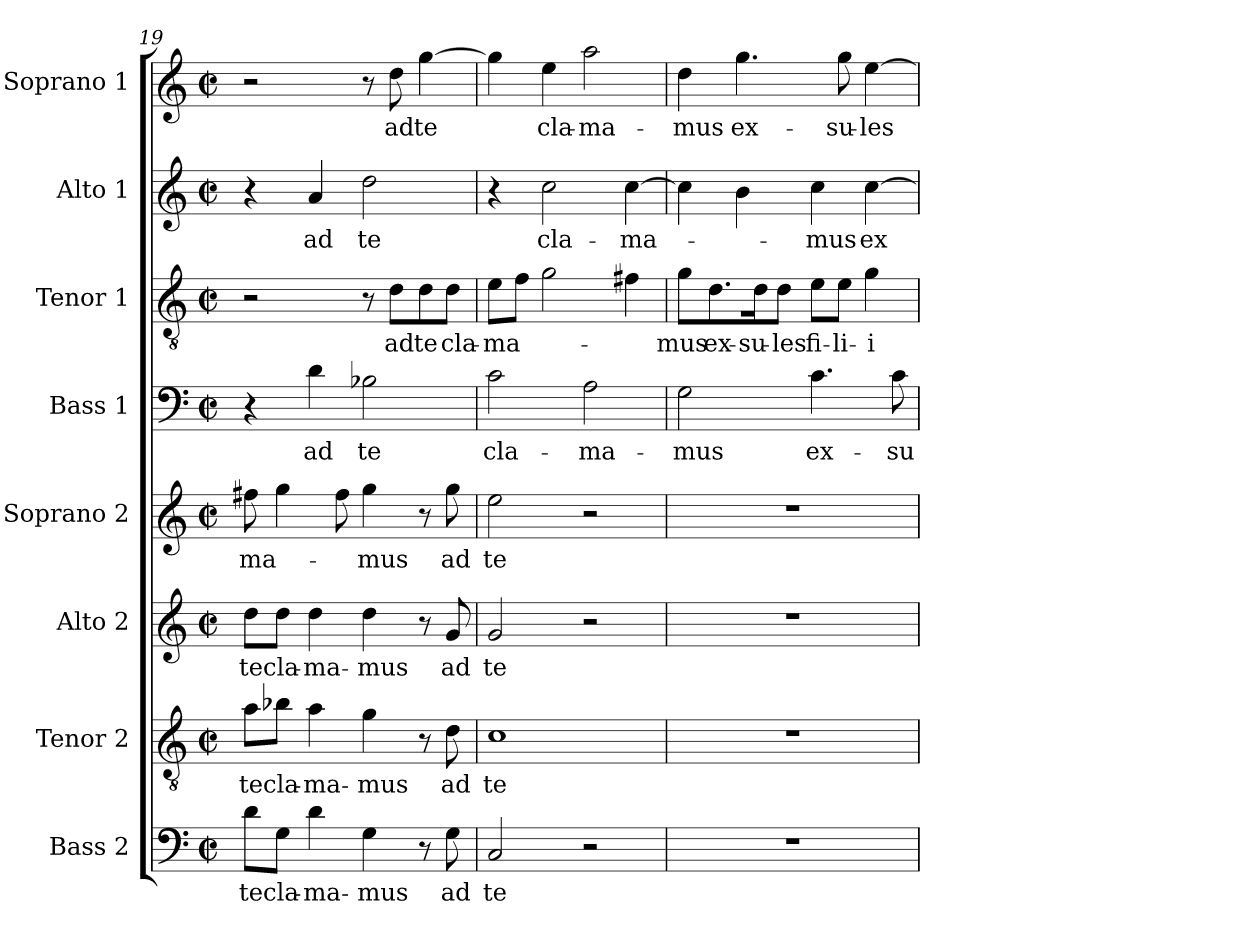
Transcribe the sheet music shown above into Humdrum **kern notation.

**kern	**text	**kern	**text	**kern	**text	**kern	**text	**kern	**text	**kern	**text	**kern	**text	**kern	**text
*part8	*part8	*part7	*part7	*part6	*part6	*part5	*part5	*part4	*part4	*part3	*part3	*part2	*part2	*part1	*part1
*staff8	*staff8	*staff7	*staff7	*staff6	*staff6	*staff5	*staff5	*staff4	*staff4	*staff3	*staff3	*staff2	*staff2	*staff1	*staff1
*I"Bass 2	*	*I"Tenor 2	*	*I"Alto 2	*	*I"Soprano 2	*	*I"Bass 1	*	*I"Tenor 1	*	*I"Alto 1	*	*I"Soprano 1	*
*I'B 2	*	*I'T 2	*	*I'A 2	*	*I'S 2	*	*I'B 1	*	*I'T 1	*	*I'A 1	*	*I'S 1	*
*clefF4	*	*clefGv2	*	*clefG2	*	*clefG2	*	*clefF4	*	*clefGv2	*	*clefG2	*	*clefG2	*
*k[]	*	*k[]	*	*k[]	*	*k[]	*	*k[]	*	*k[]	*	*k[]	*	*k[]	*
*C:	*	*C:	*	*C:	*	*C:	*	*C:	*	*C:	*	*C:	*	*C:	*
*M2/2	*	*M2/2	*	*M2/2	*	*M2/2	*	*M2/2	*	*M2/2	*	*M2/2	*	*M2/2	*
*met(c|)	*	*met(c|)	*	*met(c|)	*	*met(c|)	*	*met(c|)	*	*met(c|)	*	*met(c|)	*	*met(c|)	*
=19	=19	=19	=19	=19	=19	=19	=19	=19	=19	=19	=19	=19	=19	=19	=19
!	!LO:LY:b	!	!	!	!	!	!	!	!	!	!	!	!	!	!
!	!	!	!LO:LY:b	!	!	!	!	!	!	!	!	!	!	!	!
!	!	!	!	!	!LO:LY:b	!	!	!	!	!	!	!	!	!	!
!	!	!	!	!	!	!	!LO:LY:b	!	!	!	!	!	!	!	!
8d\L	te	8a\L	te	8dd\L	te	8ff#X\	-ma-	4r	.	2r	.	4r	.	2r	.
!	!LO:LY:b	!	!	!	!	!	!	!	!	!	!	!	!	!	!
!	!	!	!LO:LY:b	!	!	!	!	!	!	!	!	!	!	!	!
!	!	!	!	!	!LO:LY:b	!	!	!	!	!	!	!	!	!	!
8G\J	cla-	8b-X\J	cla-	8dd\J	cla-	4gg\	.	.	.	.	.	.	.	.	.
!	!LO:LY:b	!	!	!	!	!	!	!	!	!	!	!	!	!	!
!	!	!	!LO:LY:b	!	!	!	!	!	!	!	!	!	!	!	!
!	!	!	!	!	!LO:LY:b	!	!	!	!	!	!	!	!	!	!
!	!	!	!	!	!	!	!	!	!LO:LY:b	!	!	!	!	!	!
!	!	!	!	!	!	!	!	!	!	!	!	!	!LO:LY:b	!	!
4d\	-ma-	4a\	-ma-	4dd\	-ma-	.	.	4d\	ad	.	.	4a/	ad	.	.
.	.	.	.	.	.	8ff#\	.	.	.	.	.	.	.	.	.
!	!LO:LY:b	!	!	!	!	!	!	!	!	!	!	!	!	!	!
!	!	!	!LO:LY:b	!	!	!	!	!	!	!	!	!	!	!	!
!	!	!	!	!	!LO:LY:b	!	!	!	!	!	!	!	!	!	!
!	!	!	!	!	!	!	!LO:LY:b	!	!	!	!	!	!	!	!
!	!	!	!	!	!	!	!	!	!LO:LY:b	!	!	!	!	!	!
!	!	!	!	!	!	!	!	!	!	!	!	!	!LO:LY:b	!	!
4G\	-mus	4g\	-mus	4dd\	-mus	4gg\	-mus	2B-X\	te	8r	.	2dd\	te	8r	.
!	!	!	!	!	!	!	!	!	!	!	!LO:LY:b	!	!	!	!
!	!	!	!	!	!	!	!	!	!	!	!	!	!	!	!LO:LY:b
.	.	.	.	.	.	.	.	.	.	8d\L	ad	.	.	8dd\	ad
!	!	!	!	!	!	!	!	!	!	!	!LO:LY:b	!	!	!	!
!	!	!	!	!	!	!	!	!	!	!	!	!	!	!	!LO:LY:b
8r	.	8r	.	8r	.	8r	.	.	.	8d\	te	.	.	[4gg\	te
!	!LO:LY:b	!	!	!	!	!	!	!	!	!	!	!	!	!	!
!	!	!	!LO:LY:b	!	!	!	!	!	!	!	!	!	!	!	!
!	!	!	!	!	!LO:LY:b	!	!	!	!	!	!	!	!	!	!
!	!	!	!	!	!	!	!LO:LY:b	!	!	!	!	!	!	!	!
!	!	!	!	!	!	!	!	!	!	!	!LO:LY:b	!	!	!	!
8G\	ad	8d\	ad	8g/	ad	8gg\	ad	.	.	8d\J	cla-	.	.	.	.
=20	=20	=20	=20	=20	=20	=20	=20	=20	=20	=20	=20	=20	=20	=20	=20
!	!LO:LY:b	!	!	!	!	!	!	!	!	!	!	!	!	!	!
!	!	!	!LO:LY:b	!	!	!	!	!	!	!	!	!	!	!	!
!	!	!	!	!	!LO:LY:b	!	!	!	!	!	!	!	!	!	!
!	!	!	!	!	!	!	!LO:LY:b	!	!	!	!	!	!	!	!
!	!	!	!	!	!	!	!	!	!LO:LY:b	!	!	!	!	!	!
!	!	!	!	!	!	!	!	!	!	!	!LO:LY:b	!	!	!	!
2C/	te	1c	te	2g/	te	2ee\	te	2c\	cla-	8e\L	-ma-	4r	.	4gg\]	.
.	.	.	.	.	.	.	.	.	.	8f\J	.	.	.	.	.
!	!	!	!	!	!	!	!	!	!	!	!	!	!LO:LY:b	!	!
!	!	!	!	!	!	!	!	!	!	!	!	!	!	!	!LO:LY:b
.	.	.	.	.	.	.	.	.	.	2g\	.	2cc\	cla-	4ee\	cla-
!	!	!	!	!	!	!	!	!	!LO:LY:b	!	!	!	!	!	!
!	!	!	!	!	!	!	!	!	!	!	!	!	!	!	!LO:LY:b
2r	.	.	.	2r	.	2r	.	2A\	-ma-	.	.	.	.	2aa\	-ma-
!	!	!	!	!	!	!	!	!	!	!	!	!	!LO:LY:b	!	!
.	.	.	.	.	.	.	.	.	.	4f#X\	.	[4cc\	-ma-	.	.
=21	=21	=21	=21	=21	=21	=21	=21	=21	=21	=21	=21	=21	=21	=21	=21
!	!	!	!	!	!	!	!	!	!LO:LY:b	!	!	!	!	!	!
!	!	!	!	!	!	!	!	!	!	!	!LO:LY:b	!	!	!	!
!	!	!	!	!	!	!	!	!	!	!	!	!	!	!	!LO:LY:b
1r	.	1r	.	1r	.	1r	.	2G\	-mus	8g\L	-mus	4cc\]	.	4dd\	-mus
!	!	!	!	!	!	!	!	!	!	!	!LO:LY:b	!	!	!	!
.	.	.	.	.	.	.	.	.	.	8.d\	ex-	.	.	.	.
!	!	!	!	!	!	!	!	!	!	!	!	!	!	!	!LO:LY:b
.	.	.	.	.	.	.	.	.	.	.	.	4b\	.	4.gg\	ex-
!	!	!	!	!	!	!	!	!	!	!	!LO:LY:b	!	!	!	!
.	.	.	.	.	.	.	.	.	.	16d\k	-su-	.	.	.	.
!	!	!	!	!	!	!	!	!	!	!	!LO:LY:b	!	!	!	!
.	.	.	.	.	.	.	.	.	.	8d\J	-les	.	.	.	.
!	!	!	!	!	!	!	!	!	!LO:LY:b	!	!	!	!	!	!
!	!	!	!	!	!	!	!	!	!	!	!LO:LY:b	!	!	!	!
!	!	!	!	!	!	!	!	!	!	!	!	!	!LO:LY:b	!	!
.	.	.	.	.	.	.	.	4.c\	ex-	8e\L	fi-	4cc\	-mus	.	.
!	!	!	!	!	!	!	!	!	!	!	!LO:LY:b	!	!	!	!
!	!	!	!	!	!	!	!	!	!	!	!	!	!	!	!LO:LY:b
.	.	.	.	.	.	.	.	.	.	8e\J	-li-	.	.	8gg\	-su-
!	!	!	!	!	!	!	!	!	!	!	!LO:LY:b	!	!	!	!
!	!	!	!	!	!	!	!	!	!	!	!	!	!LO:LY:b	!	!
!	!	!	!	!	!	!	!	!	!	!	!	!	!	!	!LO:LY:b
.	.	.	.	.	.	.	.	.	.	4g\	-i	[4cc\	ex-	[4ee\	-les
!	!	!	!	!	!	!	!	!	!LO:LY:b	!	!	!	!	!	!
.	.	.	.	.	.	.	.	8c\	-su-	.	.	.	.	.	.
=	=	=	=	=	=	=	=	=	=	=	=	=	=	=	=
*-	*-	*-	*-	*-	*-	*-	*-	*-	*-	*-	*-	*-	*-	*-	*-
